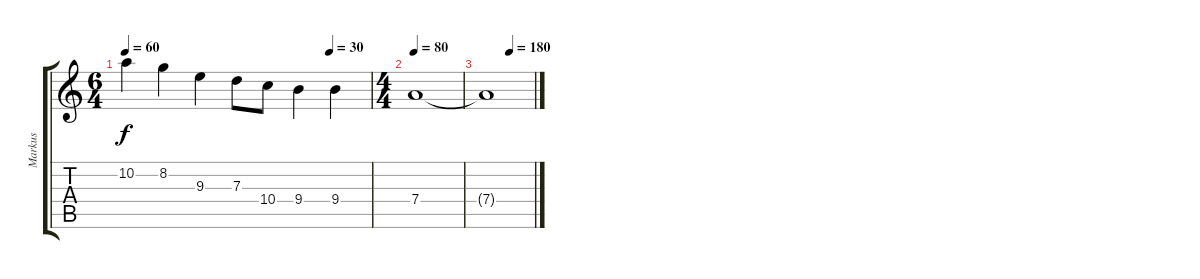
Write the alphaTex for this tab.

\track ("Markus" "Markus") {instrument distortionguitar}
\staff {score tabs}
\tuning (E4 B3 G3 D3 A2 E2) {hide}
\ts (6 4)
\tempo 60
\tempo (30 0.8333333333333334)
\clef g2
\ks c
10.2.4{dy f} 8.2.4 9.3.4 7.3.8 10.4.8 9.4.4 9.4.4 |
\ts (4 4)
\tempo 80
7.4.1 |
\tempo (180 0.5)
7.4{t}.1{volume 0}
